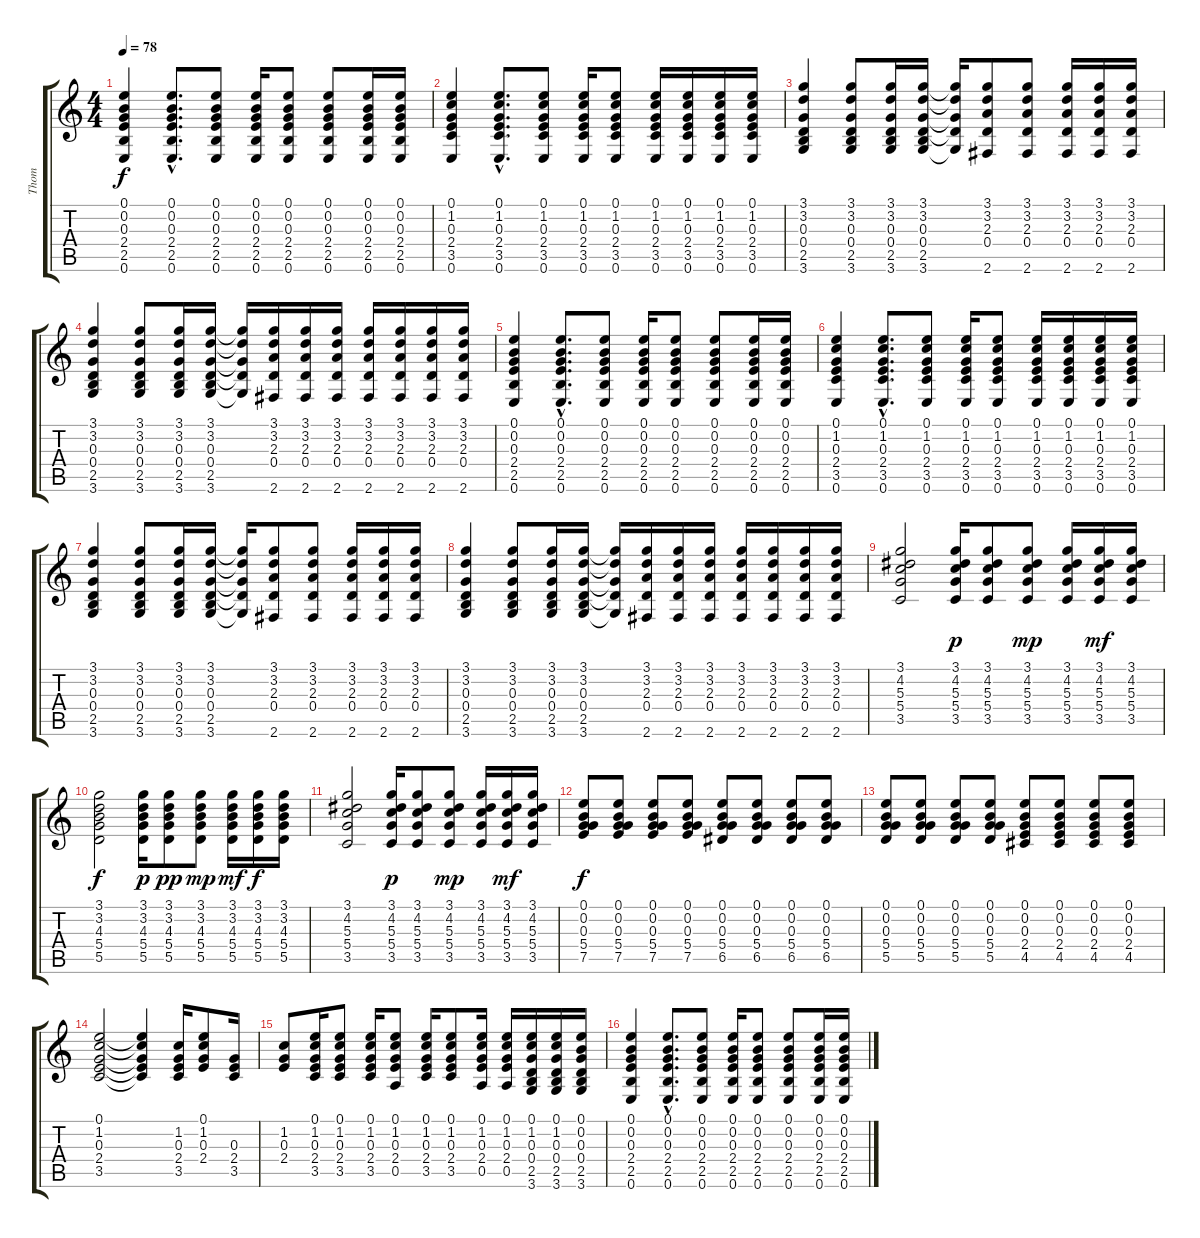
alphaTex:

\track ("Thom" "Thom") {instrument acousticguitarsteel}
\staff {score tabs}
\tuning (E4 B3 G3 D3 A2 E2) {hide}
\ts (4 4)
\tempo 78
\clef g2
\ks c
(0.1 0.2 0.3 2.4 2.5 0.6).4{dy f instrument acousticguitarsteel} (0.1{hac} 0.2{hac} 0.3{hac} 2.4{hac} 2.5{hac} 0.6{hac}).8{d} (0.1 0.2 0.3 2.4 2.5 0.6).8 (0.1 0.2 0.3 2.4 2.5 0.6).16 (0.1 0.2 0.3 2.4 2.5 0.6).8 (0.1 0.2 0.3 2.4 2.5 0.6).8 (0.1 0.2 0.3 2.4 2.5 0.6).16 (0.1 0.2 0.3 2.4 2.5 0.6).16 |
(0.1 1.2 0.3 2.4 3.5 0.6).4 (0.1{hac} 1.2{hac} 0.3{hac} 2.4{hac} 3.5{hac} 0.6{hac}).8{d} (0.1 1.2 0.3 2.4 3.5 0.6).8 (0.1 1.2 0.3 2.4 3.5 0.6).16 (0.1 1.2 0.3 2.4 3.5 0.6).8 (0.1 1.2 0.3 2.4 3.5 0.6).16 (0.1 1.2 0.3 2.4 3.5 0.6).16 (0.1 1.2 0.3 2.4 3.5 0.6).16 (0.1 1.2 0.3 2.4 3.5 0.6).16 |
(3.1 3.2 0.3 0.4 2.5 3.6).4 (3.1 3.2 0.3 0.4 2.5 3.6).8 (3.1 3.2 0.3 0.4 2.5 3.6).16 (3.1 3.2 0.3 0.4 2.5 3.6).16 (3.1{t} 3.2{t} 0.3{t} 0.4{t} 3.6{t}).16 (3.1 3.2 2.3 0.4 2.6).8 (3.1 3.2 2.3 0.4 2.6).8 (3.1 3.2 2.3 0.4 2.6).16 (3.1 3.2 2.3 0.4 2.6).16 (3.1 3.2 2.3 0.4 2.6).16 |
(3.1 3.2 0.3 0.4 2.5 3.6).4 (3.1 3.2 0.3 0.4 2.5 3.6).8 (3.1 3.2 0.3 0.4 2.5 3.6).16 (3.1 3.2 0.3 0.4 2.5 3.6).16 (3.1{t} 3.2{t} 0.3{t} 0.4{t} 3.6{t}).16 (3.1 3.2 2.3 0.4 2.6).16 (3.1 3.2 2.3 0.4 2.6).16 (3.1 3.2 2.3 0.4 2.6).16 (3.1 3.2 2.3 0.4 2.6).16 (3.1 3.2 2.3 0.4 2.6).16 (3.1 3.2 2.3 0.4 2.6).16 (3.1 3.2 2.3 0.4 2.6).16 |
(0.1 0.2 0.3 2.4 2.5 0.6).4 (0.1{hac} 0.2{hac} 0.3{hac} 2.4{hac} 2.5{hac} 0.6{hac}).8{d} (0.1 0.2 0.3 2.4 2.5 0.6).8 (0.1 0.2 0.3 2.4 2.5 0.6).16 (0.1 0.2 0.3 2.4 2.5 0.6).8 (0.1 0.2 0.3 2.4 2.5 0.6).8 (0.1 0.2 0.3 2.4 2.5 0.6).16 (0.1 0.2 0.3 2.4 2.5 0.6).16 |
(0.1 1.2 0.3 2.4 3.5 0.6).4 (0.1{hac} 1.2{hac} 0.3{hac} 2.4{hac} 3.5{hac} 0.6{hac}).8{d} (0.1 1.2 0.3 2.4 3.5 0.6).8 (0.1 1.2 0.3 2.4 3.5 0.6).16 (0.1 1.2 0.3 2.4 3.5 0.6).8 (0.1 1.2 0.3 2.4 3.5 0.6).16 (0.1 1.2 0.3 2.4 3.5 0.6).16 (0.1 1.2 0.3 2.4 3.5 0.6).16 (0.1 1.2 0.3 2.4 3.5 0.6).16 |
(3.1 3.2 0.3 0.4 2.5 3.6).4 (3.1 3.2 0.3 0.4 2.5 3.6).8 (3.1 3.2 0.3 0.4 2.5 3.6).16 (3.1 3.2 0.3 0.4 2.5 3.6).16 (3.1{t} 3.2{t} 0.3{t} 0.4{t} 3.6{t}).16 (3.1 3.2 2.3 0.4 2.6).8 (3.1 3.2 2.3 0.4 2.6).8 (3.1 3.2 2.3 0.4 2.6).16 (3.1 3.2 2.3 0.4 2.6).16 (3.1 3.2 2.3 0.4 2.6).16 |
(3.1 3.2 0.3 0.4 2.5 3.6).4 (3.1 3.2 0.3 0.4 2.5 3.6).8 (3.1 3.2 0.3 0.4 2.5 3.6).16 (3.1 3.2 0.3 0.4 2.5 3.6).16 (3.1{t} 3.2{t} 0.3{t} 0.4{t} 3.6{t}).16 (3.1 3.2 2.3 0.4 2.6).16 (3.1 3.2 2.3 0.4 2.6).16 (3.1 3.2 2.3 0.4 2.6).16 (3.1 3.2 2.3 0.4 2.6).16 (3.1 3.2 2.3 0.4 2.6).16 (3.1 3.2 2.3 0.4 2.6).16 (3.1 3.2 2.3 0.4 2.6).16 |
(3.1 4.2 5.3 5.4 3.5).2 (3.1 4.2 5.3 5.4 3.5).16{dy p} (3.1 4.2 5.3 5.4 3.5).8 (3.1 4.2 5.3 5.4 3.5).8{dy mp} (3.1 4.2 5.3 5.4 3.5).16 (3.1 4.2 5.3 5.4 3.5).16{dy mf} (3.1 4.2 5.3 5.4 3.5).16 |
(3.1 3.2 4.3 5.4 5.5).2{dy f} (3.1 3.2 4.3 5.4 5.5).16{dy p} (3.1 3.2 4.3 5.4 5.5).8{dy pp} (3.1 3.2 4.3 5.4 5.5).8{dy mp} (3.1 3.2 4.3 5.4 5.5).16{dy mf} (3.1 3.2 4.3 5.4 5.5).16{dy f} (3.1 3.2 4.3 5.4 5.5).16 |
(3.1 4.2 5.3 5.4 3.5).2 (3.1 4.2 5.3 5.4 3.5).16{dy p} (3.1 4.2 5.3 5.4 3.5).8 (3.1 4.2 5.3 5.4 3.5).8{dy mp} (3.1 4.2 5.3 5.4 3.5).16 (3.1 4.2 5.3 5.4 3.5).16{dy mf} (3.1 4.2 5.3 5.4 3.5).16 |
(0.1 0.2 0.3 5.4 7.5).8{dy f} (0.1 0.2 0.3 5.4 7.5).8 (0.1 0.2 0.3 5.4 7.5).8 (0.1 0.2 0.3 5.4 7.5).8 (0.1 0.2 0.3 5.4 6.5).8 (0.1 0.2 0.3 5.4 6.5).8 (0.1 0.2 0.3 5.4 6.5).8 (0.1 0.2 0.3 5.4 6.5).8 |
(0.1 0.2 0.3 5.4 5.5).8 (0.1 0.2 0.3 5.4 5.5).8 (0.1 0.2 0.3 5.4 5.5).8 (0.1 0.2 0.3 5.4 5.5).8 (0.1 0.2 0.3 2.4 4.5).8 (0.1 0.2 0.3 2.4 4.5).8 (0.1 0.2 0.3 2.4 4.5).8 (0.1 0.2 0.3 2.4 4.5).8 |
(0.1 1.2 0.3 2.4 3.5).2 (0.1{t} 1.2{t} 0.3{t} 2.4{t} 3.5{t}).4 (1.2 0.3 2.4 3.5).16 (0.1 1.2 0.3 2.4).8 (0.3 2.4 3.5).16 |
(1.2 0.3 2.4).8 (0.1 1.2 0.3 2.4 3.5).16 (0.1 1.2 0.3 2.4 3.5).8 (0.1 1.2 0.3 2.4 3.5).16 (0.1 1.2 0.3 2.4 0.5).8 (0.1 1.2 0.3 2.4 3.5).16 (0.1 1.2 0.3 2.4 3.5).8 (0.1 1.2 0.3 2.4 0.5).16 (0.1 1.2 0.3 2.4 0.5).16 (0.1 1.2 0.3 0.4 2.5 3.6).16 (0.1 1.2 0.3 0.4 2.5 3.6).16 (0.1 0.2 0.3 0.4 2.5 3.6).16 |
(0.1 0.2 0.3 2.4 2.5 0.6).4 (0.1{hac} 0.2{hac} 0.3{hac} 2.4{hac} 2.5{hac} 0.6{hac}).8{d} (0.1 0.2 0.3 2.4 2.5 0.6).8 (0.1 0.2 0.3 2.4 2.5 0.6).16 (0.1 0.2 0.3 2.4 2.5 0.6).8 (0.1 0.2 0.3 2.4 2.5 0.6).8 (0.1 0.2 0.3 2.4 2.5 0.6).16 (0.1 0.2 0.3 2.4 2.5 0.6).16
